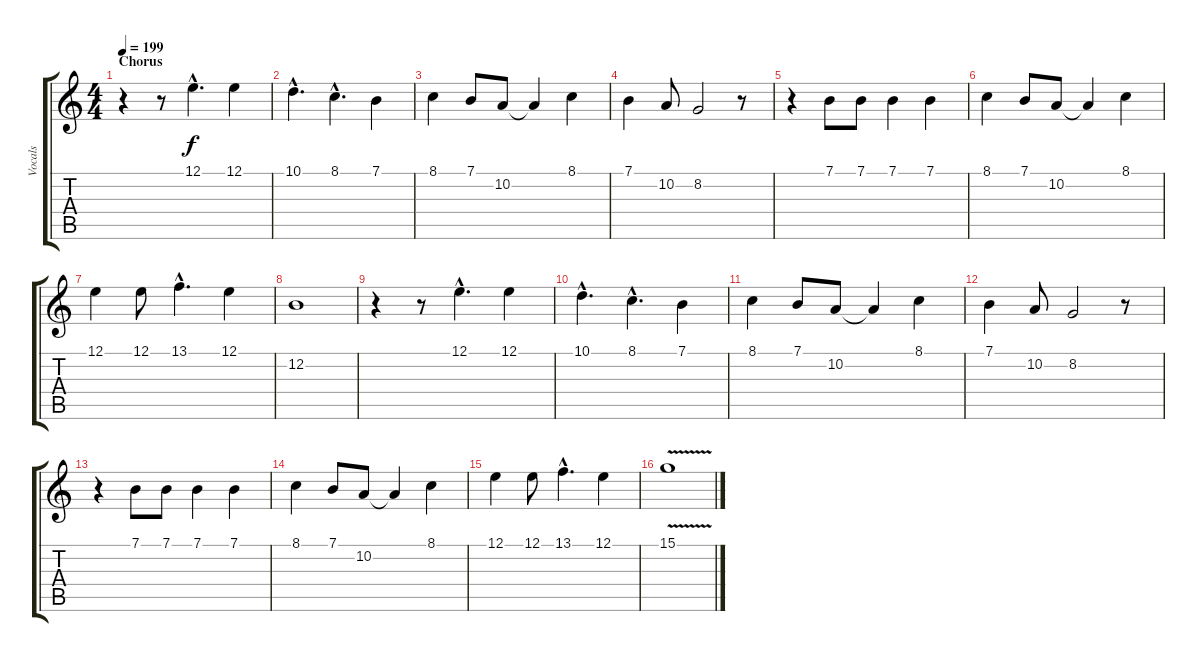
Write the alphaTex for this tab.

\track ("Vocals" "Vocals") {instrument lead2sawtooth}
\staff {score tabs}
\tuning (E4 B3 G3 D3 A2 E2) {hide}
\ts (4 4)
\section ("" "Chorus")
\tempo 199
\clef g2
\ks c
r.4{dy f} r.8 12.1{hac}.4{d volume 16} 12.1.4 |
10.1{hac}.4{d} 8.1{hac}.4{d} 7.1.4 |
8.1.4 7.1.8 10.2.8 10.2{t}.4 8.1.4 |
7.1.4 10.2.8 8.2.2 r.8 |
r.4 7.1.8 7.1.8 7.1.4 7.1.4 |
8.1.4 7.1.8 10.2.8 10.2{t}.4 8.1.4 |
12.1.4 12.1.8 13.1{hac}.4{d} 12.1.4 |
12.2.1 |
\section ("" "")
r.4 r.8 12.1{hac}.4{d volume 16} 12.1.4 |
10.1{hac}.4{d} 8.1{hac}.4{d} 7.1.4 |
8.1.4 7.1.8 10.2.8 10.2{t}.4 8.1.4 |
7.1.4 10.2.8 8.2.2 r.8 |
r.4 7.1.8 7.1.8 7.1.4 7.1.4 |
8.1.4 7.1.8 10.2.8 10.2{t}.4 8.1.4 |
12.1.4 12.1.8 13.1{hac}.4{d} 12.1.4 |
15.1{v}.1
